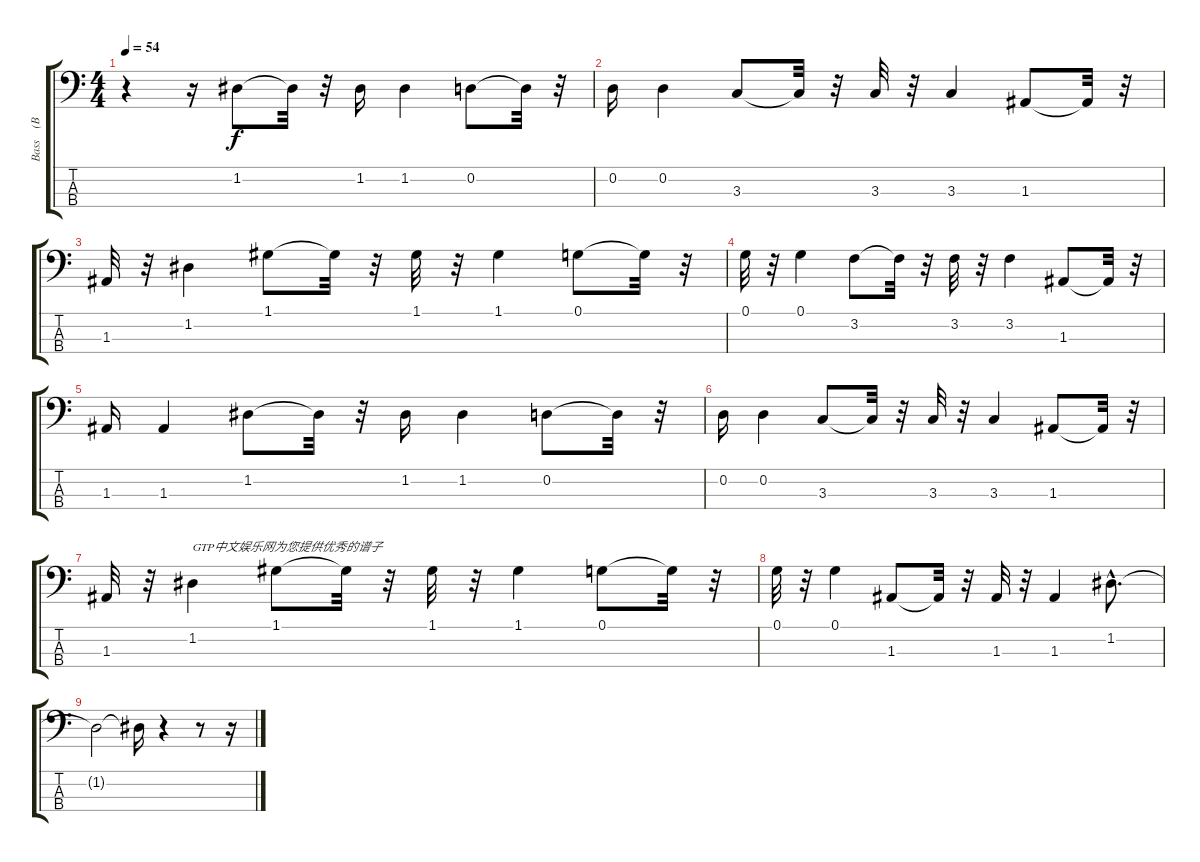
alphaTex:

\track ("Bass    (BB)" "Bass    (B") {instrument electricbassfinger}
\staff {score tabs}
\tuning (G2 D2 A1 E1) {hide}
\ts (4 4)
\tempo 54
\clef f4
\ks c
r.4{dy f instrument electricbassfinger} r.16 1.2.8 1.2{t}.32 r.32 1.2.16 1.2.4 0.2.8 0.2{t}.32 r.32 |
0.2.16 0.2.4 3.3.8 3.3{t}.32 r.32 3.3.32 r.32 3.3.4 1.3.8 1.3{t}.32 r.32 |
1.3.32 r.32 1.2.4 1.1.8 1.1{t}.32 r.32 1.1.32 r.32 1.1.4 0.1.8 0.1{t}.32 r.32 |
0.1.32 r.32 0.1.4 3.2.8 3.2{t}.32 r.32 3.2.32 r.32 3.2.4 1.3.8 1.3{t}.32 r.32 |
1.3.16 1.3.4 1.2.8 1.2{t}.32 r.32 1.2.16 1.2.4 0.2.8 0.2{t}.32 r.32 |
0.2.16 0.2.4 3.3.8 3.3{t}.32 r.32 3.3.32 r.32 3.3.4 1.3.8 1.3{t}.32 r.32 |
1.3.32 r.32 1.2.4{txt "GTP中文娱乐网为您提供优秀的谱子"} 1.1.8 1.1{t}.32 r.32 1.1.32 r.32 1.1.4 0.1.8 0.1{t}.32 r.32 |
0.1.32 r.32 0.1.4 1.3.8 1.3{t}.32 r.32 1.3.32 r.32 1.3.4 1.2{hac}.8{d} |
1.2{t}.2 1.2{t}.16 r.4 r.8 r.16
